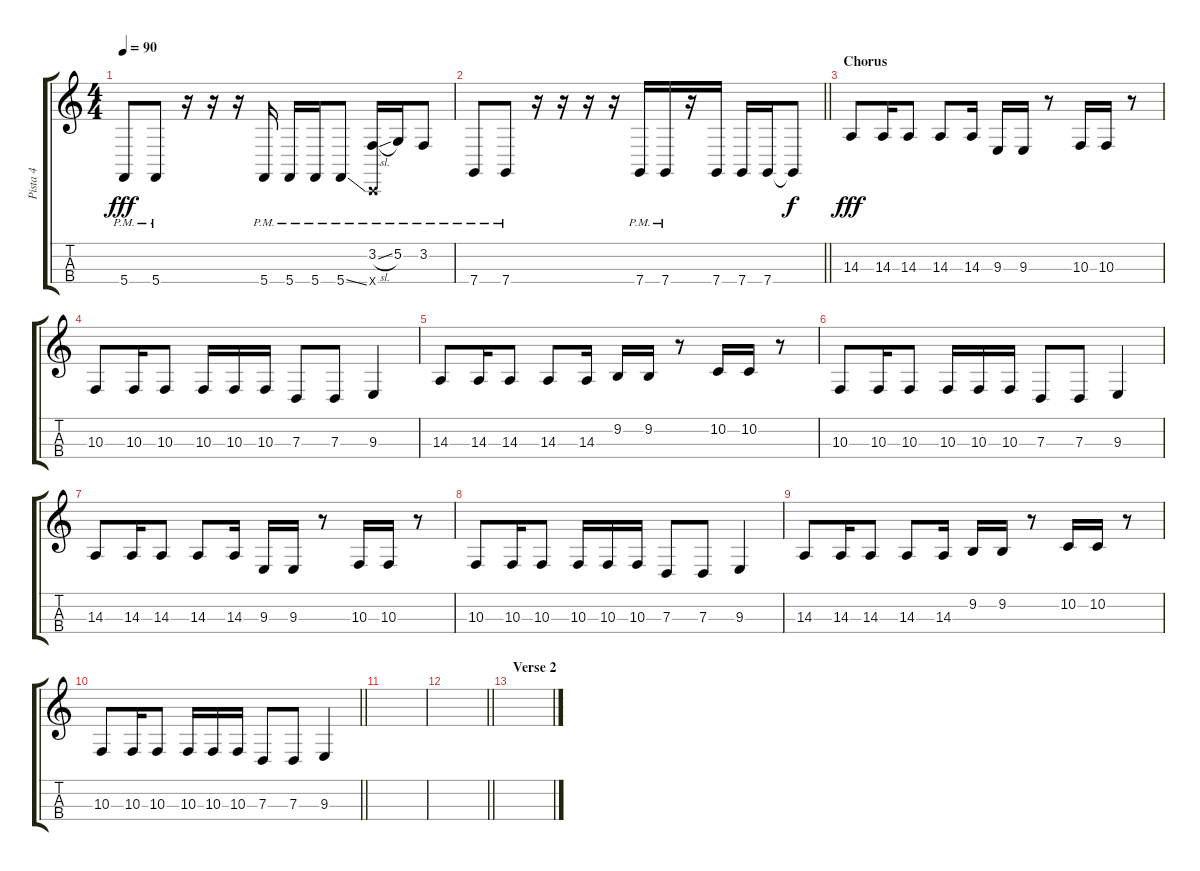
\track ("Pista 4" "Pista 4") {instrument cello}
\staff {score tabs}
\tuning (A3 D3 G2 C2) {hide}
\ts (4 4)
\tempo 90
\clef g2
\ks c
5.4{pm}.8{dy fff} 5.4{pm}.8 r.16 r.16 r.16 5.4{pm}.16 5.4{pm}.16 5.4{pm}.16 5.4{ss pm}.8 (3.2{sl pm} 0.4{x}).16 5.2{pm}.16 3.2{pm}.8 |
\barLineRight lightlight
7.4{pm}.8 7.4{pm}.8 r.16 r.16 r.16 r.16 7.4{pm}.16 7.4{pm}.16 r.16 7.4.16 7.4.16 7.4.16 7.4{t}.8{dy f} |
\section ("" "Chorus")
14.3.8{dy fff} 14.3.16 14.3.8 14.3.8 14.3.16 9.3.16 9.3.16 r.8 10.3.16 10.3.16 r.8 |
10.3.8 10.3.16 10.3.8 10.3.16 10.3.16 10.3.16 7.3.8 7.3.8 9.3.4 |
14.3.8 14.3.16 14.3.8 14.3.8 14.3.16 9.2.16 9.2.16 r.8 10.2.16 10.2.16 r.8 |
10.3.8 10.3.16 10.3.8 10.3.16 10.3.16 10.3.16 7.3.8 7.3.8 9.3.4 |
14.3.8 14.3.16 14.3.8 14.3.8 14.3.16 9.3.16 9.3.16 r.8 10.3.16 10.3.16 r.8 |
10.3.8 10.3.16 10.3.8 10.3.16 10.3.16 10.3.16 7.3.8 7.3.8 9.3.4 |
14.3.8 14.3.16 14.3.8 14.3.8 14.3.16 9.2.16 9.2.16 r.8 10.2.16 10.2.16 r.8 |
\barLineRight lightlight
10.3.8 10.3.16 10.3.8 10.3.16 10.3.16 10.3.16 7.3.8 7.3.8 9.3.4 |
|
\barLineRight lightlight
|
\section ("" "Verse 2")
